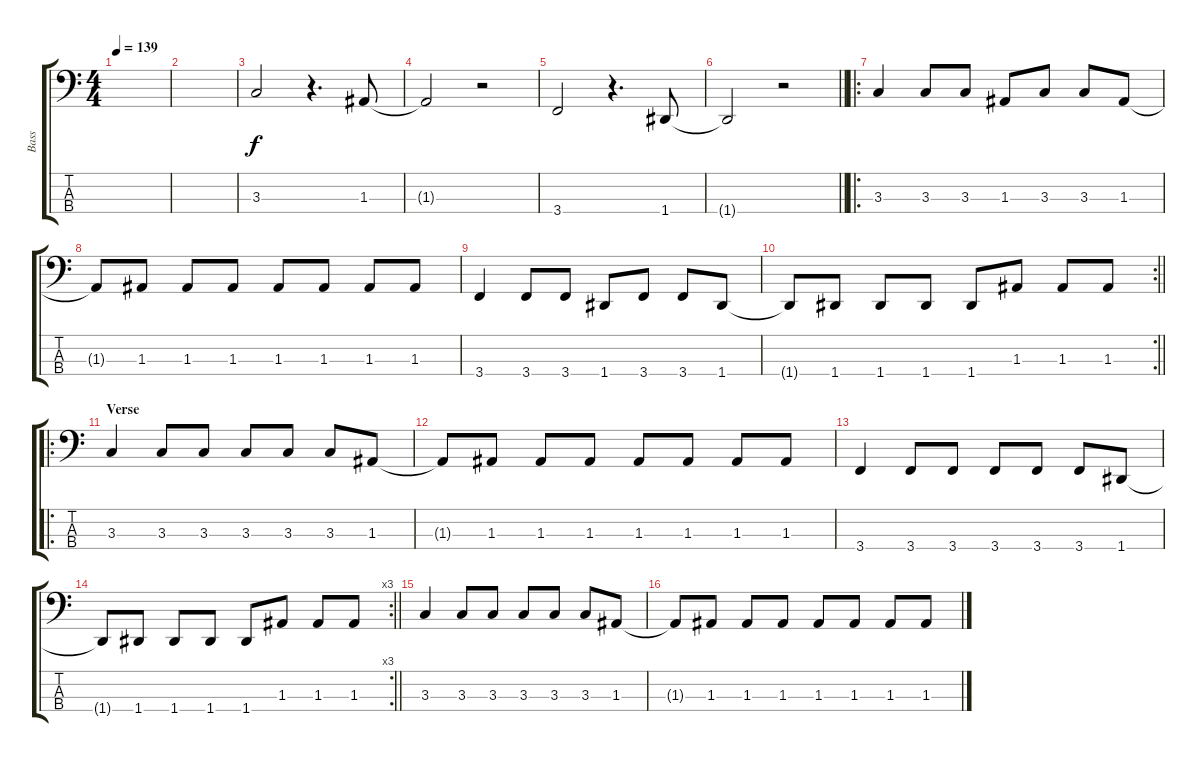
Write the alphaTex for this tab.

\track ("Bass" "Bass") {instrument electricbassfinger}
\staff {score tabs}
\tuning (G2 D2 A1 D1) {hide}
\ts (4 4)
\tempo 139
\clef f4
\ks c
|
|
3.3.2 r.4{d} 1.3.8 |
1.3{t}.2 r.2 |
3.4.2 r.4{d} 1.4.8 |
\barLineRight lightlight
1.4{t}.2 r.2 |
\ro
3.3.4 3.3.8 3.3.8 1.3.8 3.3.8 3.3.8 1.3.8 |
1.3{t}.8 1.3.8 1.3.8 1.3.8 1.3.8 1.3.8 1.3.8 1.3.8 |
3.4.4 3.4.8 3.4.8 1.4.8 3.4.8 3.4.8 1.4.8 |
\rc 2
\barLineRight lightlight
1.4{t}.8 1.4.8 1.4.8 1.4.8 1.4.8 1.3.8 1.3.8 1.3.8 |
\ro
\section ("" "Verse")
3.3.4 3.3.8 3.3.8 3.3.8 3.3.8 3.3.8 1.3.8 |
1.3{t}.8 1.3.8 1.3.8 1.3.8 1.3.8 1.3.8 1.3.8 1.3.8 |
3.4.4 3.4.8 3.4.8 3.4.8 3.4.8 3.4.8 1.4.8 |
\rc 3
\barLineRight lightlight
1.4{t}.8 1.4.8 1.4.8 1.4.8 1.4.8 1.3.8 1.3.8 1.3.8 |
3.3.4 3.3.8 3.3.8 3.3.8 3.3.8 3.3.8 1.3.8 |
1.3{t}.8 1.3.8 1.3.8 1.3.8 1.3.8 1.3.8 1.3.8 1.3.8
